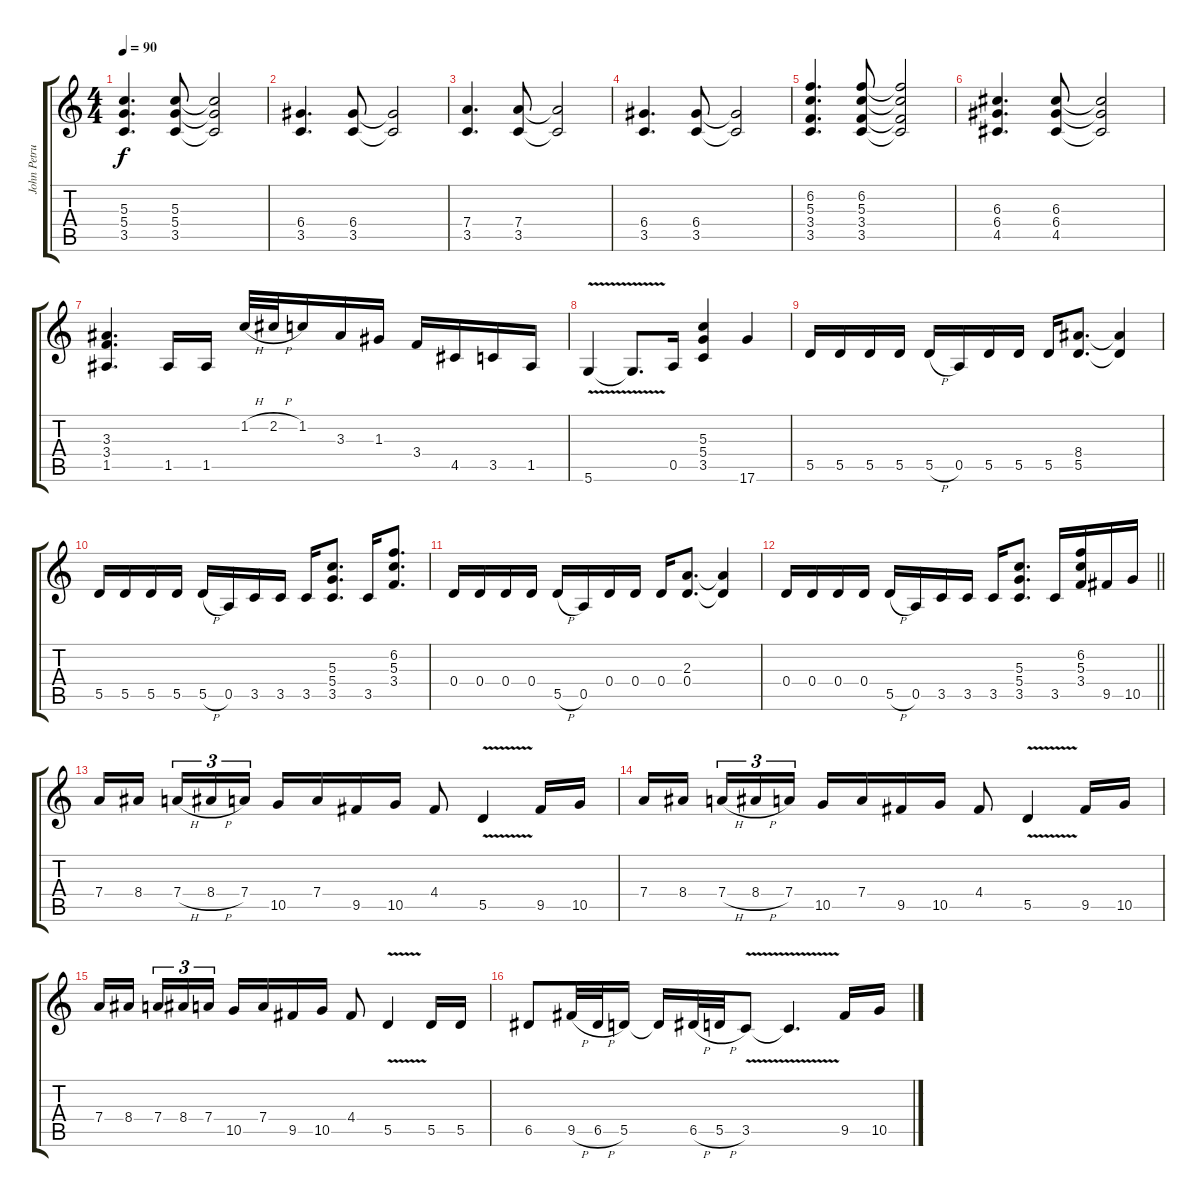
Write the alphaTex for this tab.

\track ("John Petrucci" "John Petru") {instrument acousticguitarsteel}
\staff {score tabs}
\tuning (E4 B3 G3 D3 A2 D2) {hide}
\ts (4 4)
\tempo 90
\clef g2
\ks c
(5.3 5.4 3.5).4{d dy f} (5.3 5.4 3.5).8 (5.3{t} 5.4{t} 3.5{t}).2 |
(6.4 3.5).4{d} (6.4 3.5).8 (6.4{t} 3.5{t}).2 |
(7.4 3.5).4{d} (7.4 3.5).8 (7.4{t} 3.5{t}).2 |
(6.4 3.5).4{d} (6.4 3.5).8 (6.4{t} 3.5{t}).2 |
(6.2 5.3 3.4 3.5).4{d} (6.2 5.3 3.4 3.5).8 (6.2{t} 5.3{t} 3.4{t} 3.5{t}).2 |
(6.3 6.4 4.5).4{d} (6.3 6.4 4.5).8 (6.3{t} 6.4{t} 4.5{t}).2 |
(3.3 3.4 1.5).4{d} 1.5.16 1.5.16 1.2{h}.32 2.2{h}.32 1.2.16 3.3.16 1.3.16 3.4.16 4.5.16 3.5.16 1.5.16 |
5.6{v}.4 5.6{t}.8{d} 0.5.16 (5.3 5.4 3.5).4 17.6.4 |
5.5.16 5.5.16 5.5.16 5.5.16 5.5{h}.16 0.5.16 5.5.16 5.5.16 5.5.16 (8.4 5.5).8{d} (8.4{t} 5.5{t}).4 |
5.5.16 5.5.16 5.5.16 5.5.16 5.5{h}.16 0.5.16 3.5.16 3.5.16 3.5.16 (5.3 5.4 3.5).8{d} 3.5.16 (6.2 5.3 3.4).8{d} |
0.4.16 0.4.16 0.4.16 0.4.16 5.5{h}.16 0.5.16 0.4.16 0.4.16 0.4.16 (2.3 0.4).8{d} (2.3{t} 0.4{t}).4 |
\barLineRight lightlight
0.4.16 0.4.16 0.4.16 0.4.16 5.5{h}.16 0.5.16 3.5.16 3.5.16 3.5.16 (5.3 5.4 3.5).8{d} 3.5.16 (6.2 5.3 3.4).16 9.5.16 10.5.16 |
7.4.16 8.4.16{beam splitsecondary} 7.4{h}.16{tu (3 2)} 8.4{h}.16{tu (3 2)} 7.4.16{tu (3 2)} 10.5.16 7.4.16 9.5.16 10.5.16 4.4.8 5.5{v}.4 9.5.16 10.5.16 |
7.4.16 8.4.16{beam splitsecondary} 7.4{h}.16{tu (3 2)} 8.4{h}.16{tu (3 2)} 7.4.16{tu (3 2)} 10.5.16 7.4.16 9.5.16 10.5.16 4.4.8 5.5{v}.4 9.5.16 10.5.16 |
7.4.16 8.4.16{beam splitsecondary} 7.4.16{tu (3 2)} 8.4.16{tu (3 2)} 7.4.16{tu (3 2)} 10.5.16 7.4.16 9.5.16 10.5.16 4.4.8 5.5{v}.4 5.5.16 5.5.16 |
6.5.8 9.5{h}.32 6.5{h}.32 5.5.16 5.5{t}.16 6.5{h}.32 5.5{h}.32 3.5{v}.8 3.5{t}.4{d} 9.5.16 10.5.16
